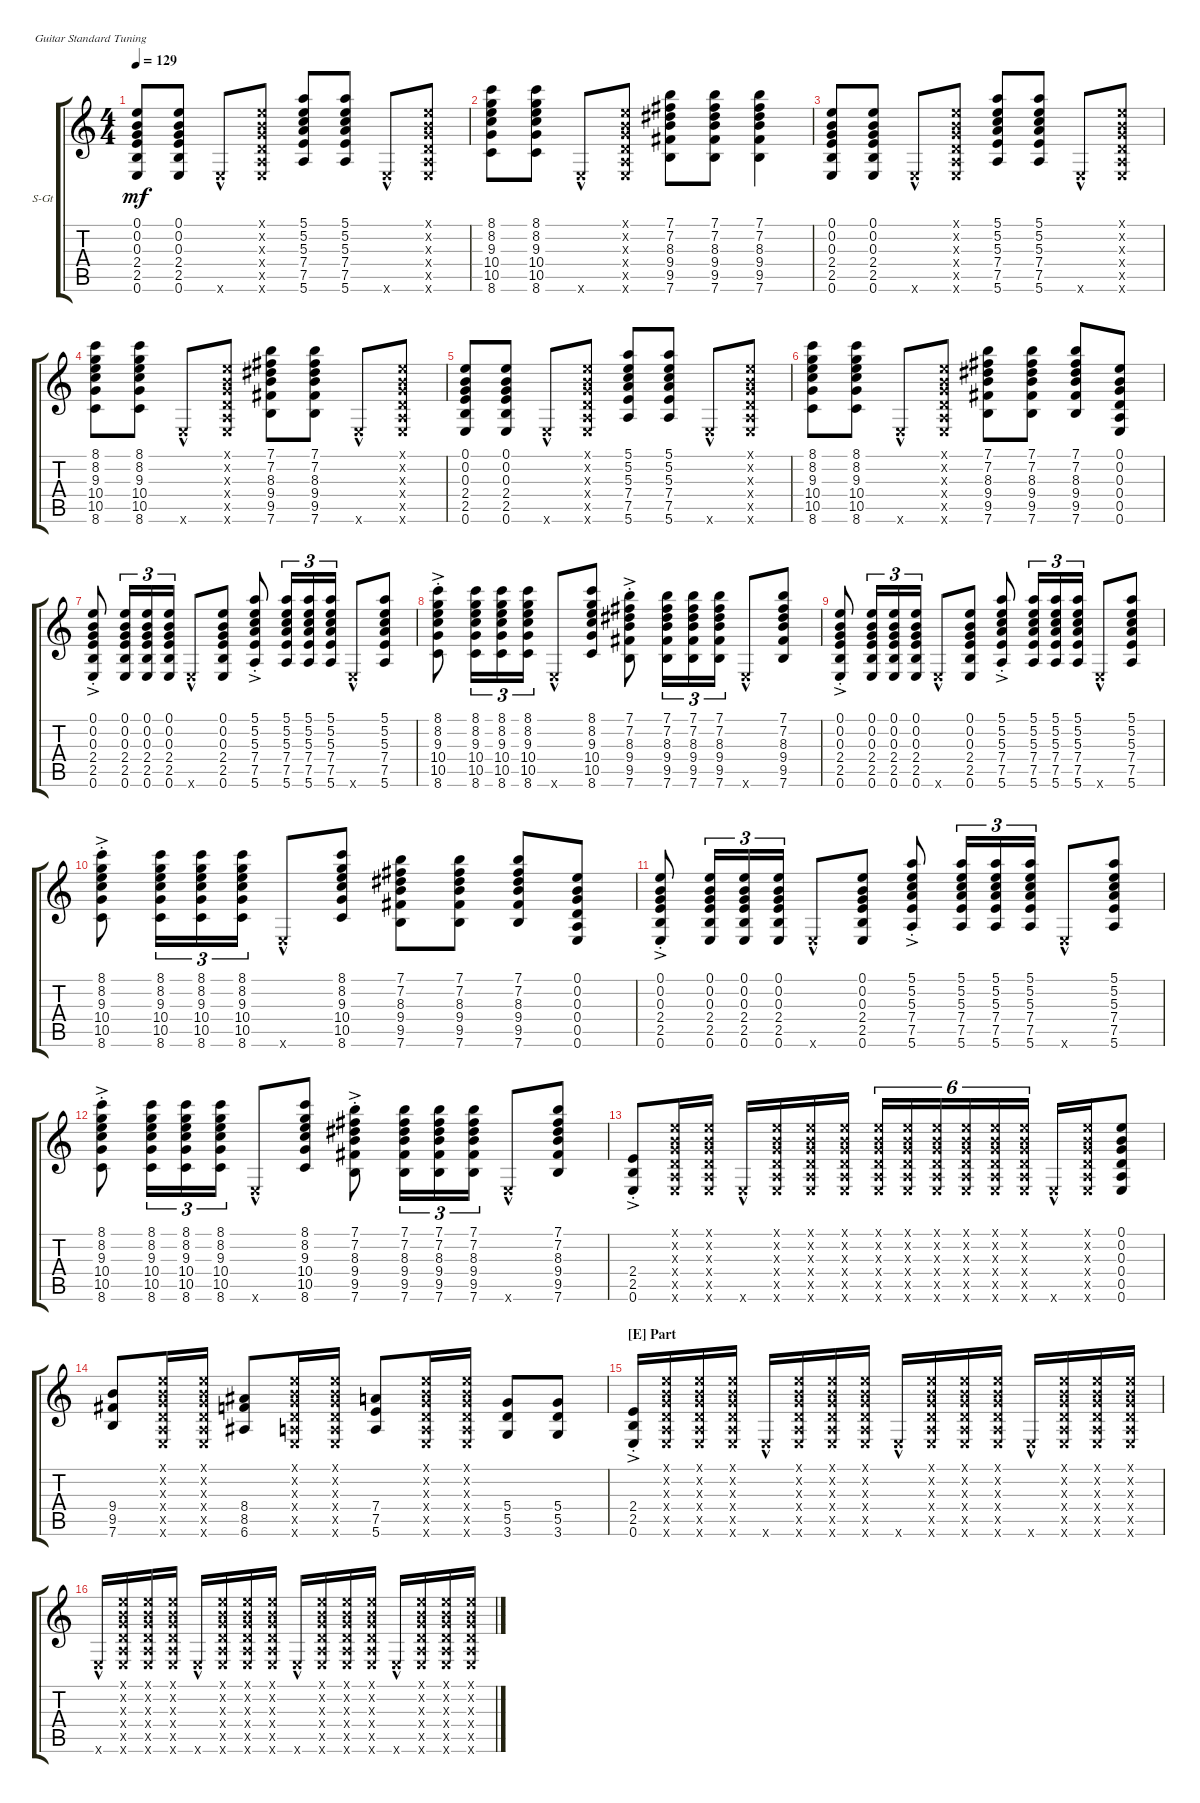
\defaultSystemsLayout 4
\bracketExtendMode groupsimilarinstruments
\firstSystemTrackNameOrientation horizontal
\otherSystemsTrackNameOrientation horizontal
\track ("Gabriela" "S-Gt") {mute instrument acousticguitarsteel}
\staff {score tabs}
\tuning (E4 B3 G3 D3 A2 E2)
\ts (4 4)
\tempo 129
\clef g2
\ks c
(0.6 2.5 2.4 0.3 0.2 0.1).8{dy mf} (0.6 2.5 2.4 0.3 0.2 0.1).8 0.6{hac x}.8 (0.6{x} 0.5{x} 0.4{x} 0.3{x} 0.2{x} 0.1{x}).8 (5.1 5.2 5.3 7.4 7.5 5.6).8 (5.1 5.2 5.3 7.4 7.5 5.6).8 0.6{hac x}.8 (0.6{x} 0.5{x} 0.4{x} 0.3{x} 0.2{x} 0.1{x}).8 |
(8.6 10.5 10.4 9.3 8.2 8.1).8 (8.6 10.5 10.4 9.3 8.2 8.1).8 0.6{hac x}.8 (0.6{x} 0.5{x} 0.4{x} 0.3{x} 0.2{x} 0.1{x}).8 (7.6 9.5 9.4 8.3 7.2 7.1).8 (7.6 9.5 9.4 8.3 7.2 7.1).8 (7.6 9.5 9.4 8.3 7.2 7.1).4 |
(0.6 2.5 2.4 0.3 0.2 0.1).8 (0.6 2.5 2.4 0.3 0.2 0.1).8 0.6{hac x}.8 (0.6{x} 0.5{x} 0.4{x} 0.3{x} 0.2{x} 0.1{x}).8 (5.1 5.2 5.3 7.4 7.5 5.6).8 (5.1 5.2 5.3 7.4 7.5 5.6).8 0.6{hac x}.8 (0.6{x} 0.5{x} 0.4{x} 0.3{x} 0.2{x} 0.1{x}).8 |
(8.6 10.5 10.4 9.3 8.2 8.1).8 (8.6 10.5 10.4 9.3 8.2 8.1).8 0.6{hac x}.8 (0.6{x} 0.5{x} 0.4{x} 0.3{x} 0.2{x} 0.1{x}).8 (7.6 9.5 9.4 8.3 7.2 7.1).8 (7.6 9.5 9.4 8.3 7.2 7.1).8 0.6{hac x}.8 (0.6{x} 0.5{x} 0.4{x} 0.3{x} 0.2{x} 0.1{x}).8 |
(0.6 2.5 2.4 0.3 0.2 0.1).8 (0.6 2.5 2.4 0.3 0.2 0.1).8 0.6{hac x}.8 (0.6{x} 0.5{x} 0.4{x} 0.3{x} 0.2{x} 0.1{x}).8 (5.1 5.2 5.3 7.4 7.5 5.6).8 (5.1 5.2 5.3 7.4 7.5 5.6).8 0.6{hac x}.8 (0.6{x} 0.5{x} 0.4{x} 0.3{x} 0.2{x} 0.1{x}).8 |
(8.6 10.5 10.4 9.3 8.2 8.1).8 (8.6 10.5 10.4 9.3 8.2 8.1).8 0.6{hac x}.8 (0.6{x} 0.5{x} 0.4{x} 0.3{x} 0.2{x} 0.1{x}).8 (7.6 9.5 9.4 8.3 7.2 7.1).8 (7.6 9.5 9.4 8.3 7.2 7.1).8 (7.6 9.5 9.4 8.3 7.2 7.1).8 (0.6 0.5 0.4 0.3 0.2 0.1).8 |
(0.6{ac st} 2.5{ac st} 2.4{ac st} 0.3{ac st} 0.2{ac st} 0.1{ac st}).8 (0.6 2.5 2.4 0.3 0.2 0.1).16{tu (3 2)} (0.6 2.5 2.4 0.3 0.2 0.1).16{tu (3 2)} (0.6 2.5 2.4 0.3 0.2 0.1).16{tu (3 2)} 0.6{hac x}.8 (0.6 2.5 2.4 0.3 0.2 0.1).8 (5.6{ac st} 7.5{ac st} 7.4{ac st} 5.3{ac st} 5.2{ac st} 5.1{ac st}).8 (5.6 7.5 7.4 5.3 5.2 5.1).16{tu (3 2)} (5.6 7.5 7.4 5.3 5.2 5.1).16{tu (3 2)} (5.6 7.5 7.4 5.3 5.2 5.1).16{tu (3 2)} 0.6{hac x}.8 (5.6 7.5 7.4 5.3 5.2 5.1).8 |
(8.6{ac st} 10.5{ac st} 10.4{ac st} 9.3{ac st} 8.2{ac st} 8.1{ac st}).8 (8.6 10.5 10.4 9.3 8.2 8.1).16{tu (3 2)} (8.6 10.5 10.4 9.3 8.2 8.1).16{tu (3 2)} (8.6 10.5 10.4 9.3 8.2 8.1).16{tu (3 2)} 0.6{hac x}.8 (8.6 10.5 10.4 9.3 8.2 8.1).8 (7.6{ac st} 9.5{ac st} 9.4{ac st} 8.3{ac st} 7.2{ac st} 7.1{ac st}).8 (7.6 9.5 9.4 8.3 7.2 7.1).16{tu (3 2)} (7.6 9.5 9.4 8.3 7.2 7.1).16{tu (3 2)} (7.6 9.5 9.4 8.3 7.2 7.1).16{tu (3 2)} 0.6{hac x}.8 (7.6 9.5 9.4 8.3 7.2 7.1).8 |
(0.6{ac st} 2.5{ac st} 2.4{ac st} 0.3{ac st} 0.2{ac st} 0.1{ac st}).8 (0.6 2.5 2.4 0.3 0.2 0.1).16{tu (3 2)} (0.6 2.5 2.4 0.3 0.2 0.1).16{tu (3 2)} (0.6 2.5 2.4 0.3 0.2 0.1).16{tu (3 2)} 0.6{hac x}.8 (0.6 2.5 2.4 0.3 0.2 0.1).8 (5.6{ac st} 7.5{ac st} 7.4{ac st} 5.3{ac st} 5.2{ac st} 5.1{ac st}).8 (5.6 7.5 7.4 5.3 5.2 5.1).16{tu (3 2)} (5.6 7.5 7.4 5.3 5.2 5.1).16{tu (3 2)} (5.6 7.5 7.4 5.3 5.2 5.1).16{tu (3 2)} 0.6{hac x}.8 (5.6 7.5 7.4 5.3 5.2 5.1).8 |
(8.6{ac st} 10.5{ac st} 10.4{ac st} 9.3{ac st} 8.2{ac st} 8.1{ac st}).8 (8.6 10.5 10.4 9.3 8.2 8.1).16{tu (3 2)} (8.6 10.5 10.4 9.3 8.2 8.1).16{tu (3 2)} (8.6 10.5 10.4 9.3 8.2 8.1).16{tu (3 2)} 0.6{hac x}.8 (8.6 10.5 10.4 9.3 8.2 8.1).8 (7.6 9.5 9.4 8.3 7.2 7.1).8 (7.6 9.5 9.4 8.3 7.2 7.1).8 (7.6 9.5 9.4 8.3 7.2 7.1).8 (0.6 0.5 0.4 0.3 0.2 0.1).8 |
(0.6{ac st} 2.5{ac st} 2.4{ac st} 0.3{ac st} 0.2{ac st} 0.1{ac st}).8 (0.6 2.5 2.4 0.3 0.2 0.1).16{tu (3 2)} (0.6 2.5 2.4 0.3 0.2 0.1).16{tu (3 2)} (0.6 2.5 2.4 0.3 0.2 0.1).16{tu (3 2)} 0.6{hac x}.8 (0.6 2.5 2.4 0.3 0.2 0.1).8 (5.6{ac st} 7.5{ac st} 7.4{ac st} 5.3{ac st} 5.2{ac st} 5.1{ac st}).8 (5.6 7.5 7.4 5.3 5.2 5.1).16{tu (3 2)} (5.6 7.5 7.4 5.3 5.2 5.1).16{tu (3 2)} (5.6 7.5 7.4 5.3 5.2 5.1).16{tu (3 2)} 0.6{hac x}.8 (5.6 7.5 7.4 5.3 5.2 5.1).8 |
(8.6{ac st} 10.5{ac st} 10.4{ac st} 9.3{ac st} 8.2{ac st} 8.1{ac st}).8 (8.6 10.5 10.4 9.3 8.2 8.1).16{tu (3 2)} (8.6 10.5 10.4 9.3 8.2 8.1).16{tu (3 2)} (8.6 10.5 10.4 9.3 8.2 8.1).16{tu (3 2)} 0.6{hac x}.8 (8.6 10.5 10.4 9.3 8.2 8.1).8 (7.6{ac st} 9.5{ac st} 9.4{ac st} 8.3{ac st} 7.2{ac st} 7.1{ac st}).8 (7.6 9.5 9.4 8.3 7.2 7.1).16{tu (3 2)} (7.6 9.5 9.4 8.3 7.2 7.1).16{tu (3 2)} (7.6 9.5 9.4 8.3 7.2 7.1).16{tu (3 2)} 0.6{hac x}.8 (7.6 9.5 9.4 8.3 7.2 7.1).8 |
(0.6{ac st} 2.5{ac st} 2.4{ac st}).8 (0.6{x} 0.5{x} 0.4{x} 0.3{x} 0.2{x} 0.1{x}).16 (0.6{x} 0.5{x} 0.4{x} 0.3{x} 0.2{x} 0.1{x}).16 0.6{hac x}.16 (0.6{x} 0.5{x} 0.4{x} 0.3{x} 0.2{x} 0.1{x}).16 (0.6{x} 0.5{x} 0.4{x} 0.3{x} 0.2{x} 0.1{x}).16 (0.6{x} 0.5{x} 0.4{x} 0.3{x} 0.2{x} 0.1{x}).16 (0.6{x} 0.5{x} 0.4{x} 0.3{x} 0.2{x} 0.1{x}).16{tu (6 4)} (0.6{x} 0.5{x} 0.4{x} 0.3{x} 0.2{x} 0.1{x}).16{tu (6 4)} (0.6{x} 0.5{x} 0.4{x} 0.3{x} 0.2{x} 0.1{x}).16{tu (6 4)} (0.6{x} 0.5{x} 0.4{x} 0.3{x} 0.2{x} 0.1{x}).16{tu (6 4)} (0.6{x} 0.5{x} 0.4{x} 0.3{x} 0.2{x} 0.1{x}).16{tu (6 4)} (0.6{x} 0.5{x} 0.4{x} 0.3{x} 0.2{x} 0.1{x}).16{tu (6 4)} 0.6{hac x}.16 (0.6{x} 0.5{x} 0.4{x} 0.3{x} 0.2{x} 0.1{x}).16 (0.6 0.5 0.4 0.3 0.2 0.1).8 |
(7.6 9.5 9.4).8 (0.4{x} 0.5{x} 0.6{x} 0.1{x} 0.2{x} 0.3{x}).16 (0.4{x} 0.5{x} 0.6{x} 0.1{x} 0.2{x} 0.3{x}).16 (6.6 8.5 8.4).8 (0.4{x} 0.5{x} 0.6{x} 0.1{x} 0.2{x} 0.3{x}).16 (0.4{x} 0.5{x} 0.6{x} 0.1{x} 0.2{x} 0.3{x}).16 (5.6 7.5 7.4).8 (0.4{x} 0.5{x} 0.6{x} 0.1{x} 0.2{x} 0.3{x}).16 (0.4{x} 0.5{x} 0.6{x} 0.1{x} 0.2{x} 0.3{x}).16 (3.6 5.5 5.4).8 (3.6 5.5 5.4).8 |
\section ("E" "Part")
(0.6{ac st} 2.5{ac st} 2.4{ac st}).16 (0.6{x} 0.5{x} 0.4{x} 0.3{x} 0.2{x} 0.1{x}).16 (0.6{x} 0.5{x} 0.4{x} 0.3{x} 0.2{x} 0.1{x}).16 (0.6{x} 0.5{x} 0.4{x} 0.3{x} 0.2{x} 0.1{x}).16 0.6{hac x}.16 (0.6{x} 0.5{x} 0.4{x} 0.3{x} 0.2{x} 0.1{x}).16 (0.6{x} 0.5{x} 0.4{x} 0.3{x} 0.2{x} 0.1{x}).16 (0.6{x} 0.5{x} 0.4{x} 0.3{x} 0.2{x} 0.1{x}).16 0.6{hac x}.16 (0.6{x} 0.5{x} 0.4{x} 0.3{x} 0.2{x} 0.1{x}).16 (0.6{x} 0.5{x} 0.4{x} 0.3{x} 0.2{x} 0.1{x}).16 (0.6{x} 0.5{x} 0.4{x} 0.3{x} 0.2{x} 0.1{x}).16 0.6{hac x}.16 (0.6{x} 0.5{x} 0.4{x} 0.3{x} 0.2{x} 0.1{x}).16 (0.6{x} 0.5{x} 0.4{x} 0.3{x} 0.2{x} 0.1{x}).16 (0.6{x} 0.5{x} 0.4{x} 0.3{x} 0.2{x} 0.1{x}).16 |
0.6{hac x}.16 (0.6{x} 0.5{x} 0.4{x} 0.3{x} 0.2{x} 0.1{x}).16 (0.6{x} 0.5{x} 0.4{x} 0.3{x} 0.2{x} 0.1{x}).16 (0.6{x} 0.5{x} 0.4{x} 0.3{x} 0.2{x} 0.1{x}).16 0.6{hac x}.16 (0.6{x} 0.5{x} 0.4{x} 0.3{x} 0.2{x} 0.1{x}).16 (0.6{x} 0.5{x} 0.4{x} 0.3{x} 0.2{x} 0.1{x}).16 (0.6{x} 0.5{x} 0.4{x} 0.3{x} 0.2{x} 0.1{x}).16 0.6{hac x}.16 (0.6{x} 0.5{x} 0.4{x} 0.3{x} 0.2{x} 0.1{x}).16 (0.6{x} 0.5{x} 0.4{x} 0.3{x} 0.2{x} 0.1{x}).16 (0.6{x} 0.5{x} 0.4{x} 0.3{x} 0.2{x} 0.1{x}).16 0.6{hac x}.16 (0.6{x} 0.5{x} 0.4{x} 0.3{x} 0.2{x} 0.1{x}).16 (0.6{x} 0.5{x} 0.4{x} 0.3{x} 0.2{x} 0.1{x}).16 (0.6{x} 0.5{x} 0.4{x} 0.3{x} 0.2{x} 0.1{x}).16
